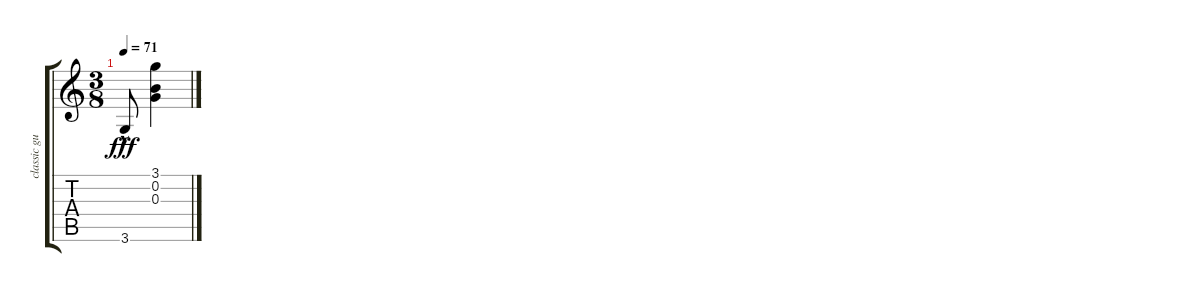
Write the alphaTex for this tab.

\track ("classic guitar" "classic gu") {instrument acousticguitarnylon}
\staff {score tabs}
\tuning (E4 B3 G3 D3 A2 E2) {hide}
\ts (3 8)
\tempo 71
\clef g2
\ks c
3.6{hac}.8{dy fff} (3.1 0.2 0.3).4
